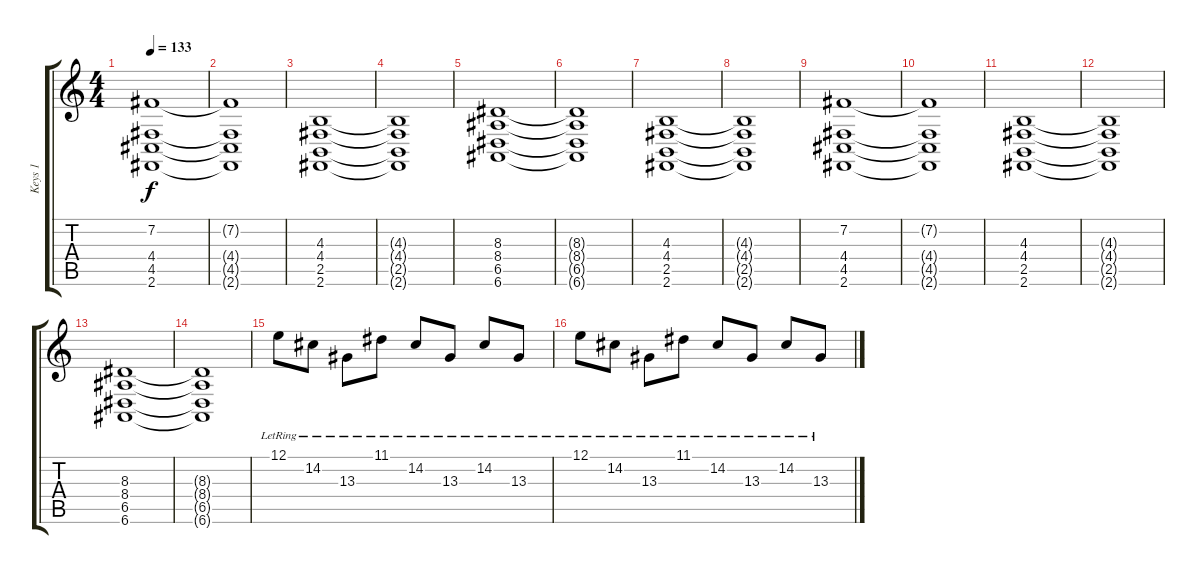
\track ("Keys 1" "Keys 1") {instrument synthstrings2}
\staff {score tabs}
\tuning (E4 B3 G3 D3 A2 E2) {hide}
\ts (4 4)
\tempo 133
\clef g2
\ks c
(7.2 4.4 4.5 2.6).1{dy f} |
(7.2{t} 4.4{t} 4.5{t} 2.6{t}).1 |
(4.3 4.4 2.5 2.6).1 |
(4.3{t} 4.4{t} 2.5{t} 2.6{t}).1 |
(8.3 8.4 6.5 6.6).1 |
(8.3{t} 8.4{t} 6.5{t} 6.6{t}).1 |
(4.3 4.4 2.5 2.6).1 |
(4.3{t} 4.4{t} 2.5{t} 2.6{t}).1 |
(7.2 4.4 4.5 2.6).1 |
(7.2{t} 4.4{t} 4.5{t} 2.6{t}).1 |
(4.3 4.4 2.5 2.6).1 |
(4.3{t} 4.4{t} 2.5{t} 2.6{t}).1 |
(8.3 8.4 6.5 6.6).1 |
(8.3{t} 8.4{t} 6.5{t} 6.6{t}).1 |
12.1{lr}.8{instrument acousticgrandpiano} 14.2{lr}.8 13.3{lr}.8 11.1{lr}.8 14.2{lr}.8 13.3{lr}.8 14.2{lr}.8 13.3{lr}.8 |
12.1{lr}.8 14.2{lr}.8 13.3{lr}.8 11.1{lr}.8 14.2{lr}.8 13.3{lr}.8 14.2{lr}.8 13.3{lr}.8
